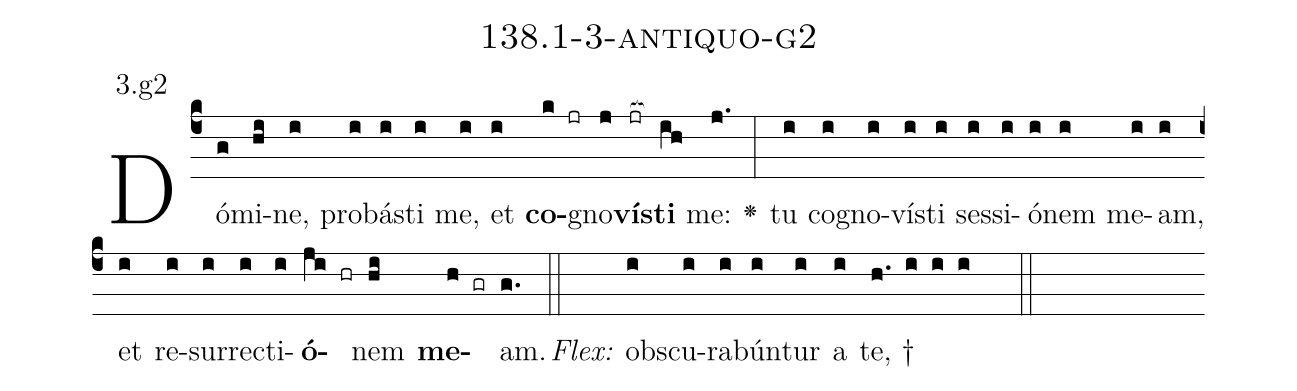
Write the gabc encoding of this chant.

name: 138.1-3-antiquo-g2;
annotation: 3.g2;
%%
(c4)Dó(g)mi(hi)ne,(i) pro(i)bás(i)ti(i) me,(i) et(i) <b>co</b>(k jr)gno(j)<b>vís</b>(jr[ocb:1{])<b>ti</b>(ih[ocb:0}]) me:(j.) <v>\greheightstar</v>(:) tu(i) co(i)gno(i)vís(i)ti(i) ses(i)si(i)ó(i)nem(i) me(i)am,(i) et(i) re(i)sur(i)rec(i)ti(i)<b>ó</b>(ji hr)nem(hi) <b>me</b>(h gr)am.(g.) (::)
<i>Flex:</i>()  obs(i)cu(i)ra(i)bún(i)tur(i) a(i) te, †(h. i i i  ::)

%E(i) u(i) o(ji) u(hi) a(h) e.(g.) (::)
